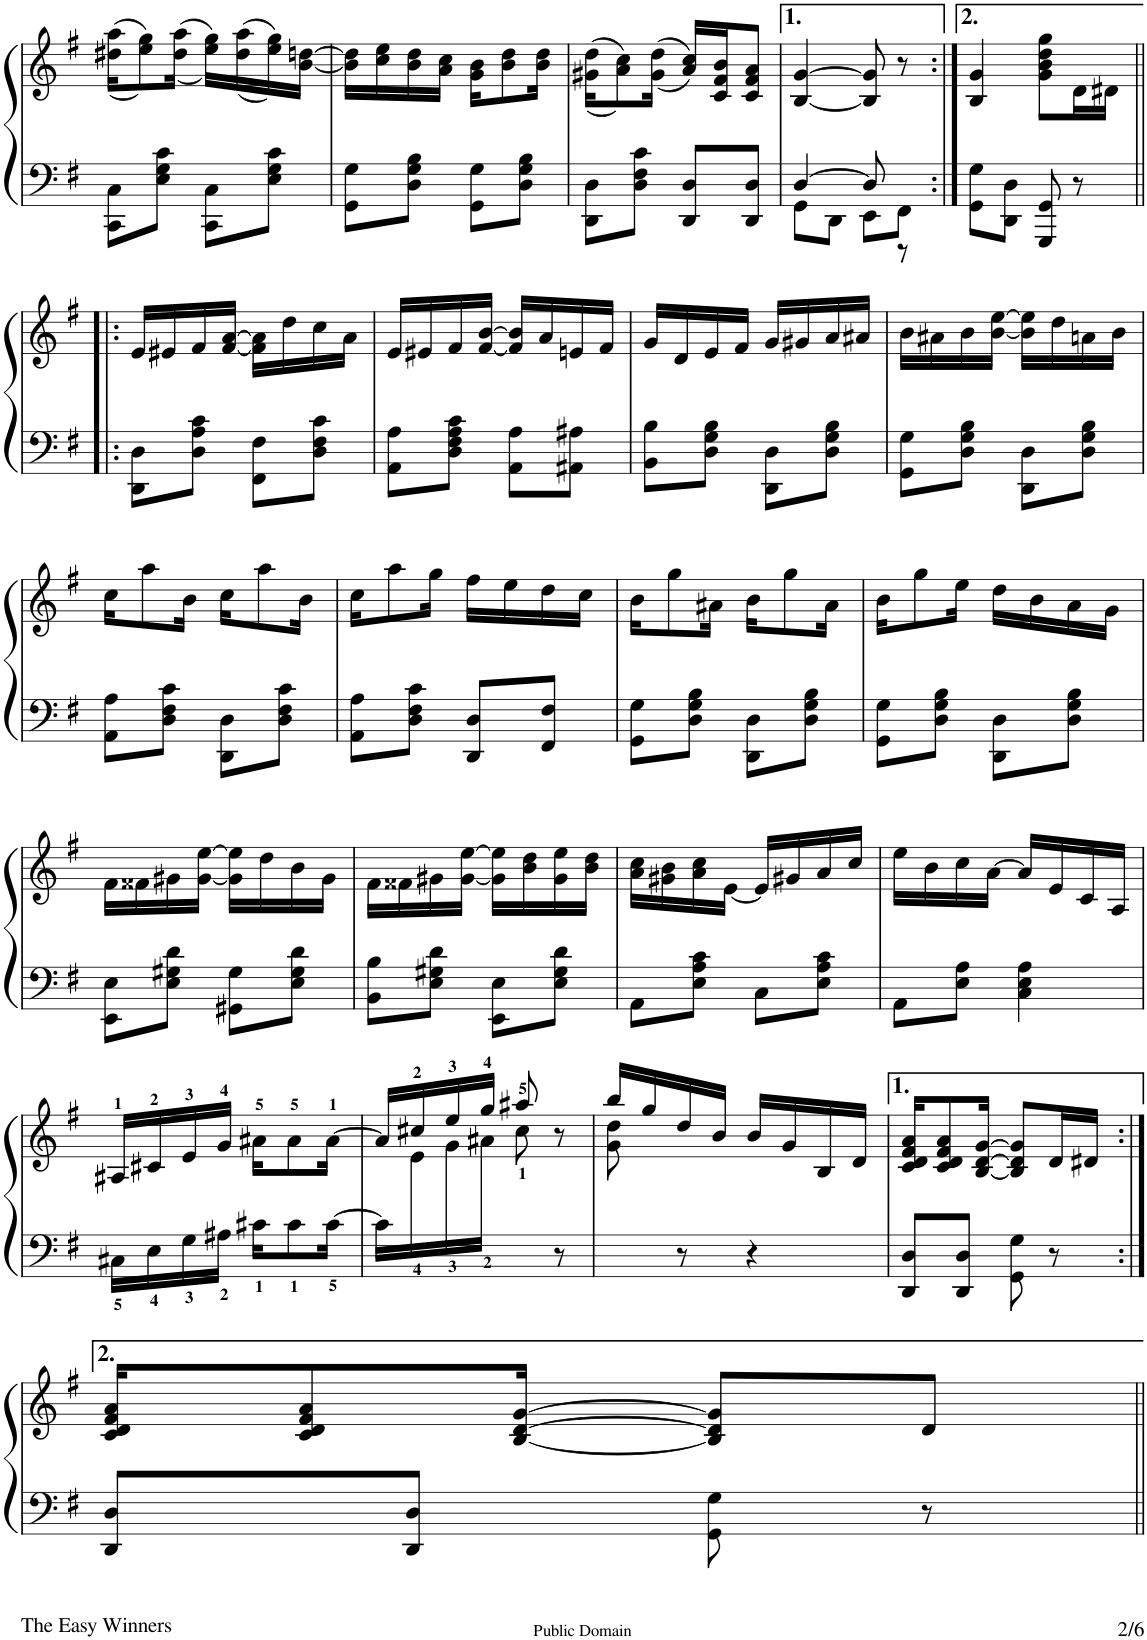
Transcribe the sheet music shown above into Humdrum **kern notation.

**kern	**kern
*part1	*part1
*staff2	*staff1
*I"Piano	*
*I'Pno	*
!!LO:PB:g=z
*clefF4	*clefG2
*k[f#]	*k[f#]
*M2/4	*M2/4
=17	=17
8CC\ 8C\L	(<(16dd#X\ 16aa\KL
.	8ee\ 8gg\))
8E\ 8G\ 8c\J	.
.	((<16dd#\ 16aa\Jk
8CC\ 8C\L	16ee\ 16gg\LL))
.	(<(16dd#\ 16aa\
8E\ 8G\ 8c\J	16ee\ 16gg\))
.	[16b\ [16ddn\JJ
=18	=18
8GG\ 8G\L	16b\] 16dd\]LL
.	16cc\ 16ee\
8D\ 8G\ 8B\J	16b\ 16dd\
.	16a\ 16cc\JJ
8GG\ 8G\L	16g\ 16b\KL
.	8b\ 8dd\
8D\ 8G\ 8B\J	.
.	16b\ 16dd\Jk
=19	=19
8DD\ 8D\L	(<(16g#X\ 16dd\KL
.	8a\ 8cc\))
8D\ 8F#\ 8c\J	.
.	((<16g#\ 16dd\Jk
8DD/ 8D/L	16a/ 16cc/LL))
.	16c/ 16f#/ 16b/J
8DD/ 8D/J	8c/ 8f#/ 8a/J
=20	=20
*^	*
8GG\L	[4D/	[4B/ [>4g/
8DD\J	.	.
8EE\L	8D/]	8B/] 8g/]
8FF#\J	8r	8r
*v	*v	*
=21:|!	=21:|!
8GG\ 8G\L	4B/ 4g/
8DD\ 8D\J	.
8GGG/ 8GG/	8g\ 8b\ 8dd\ 8gg\L
8r	16d\L
.	16d#X\JJ
!!LO:LB:g=z
=22!|:	=22!|:
8DD\ 8D\L	16e/LL
.	16e#X/
8D\ 8A\ 8c\J	16f#/
.	[16f#/ [>16a/JJ
8FF#\ 8F#\L	16f#\] 16a\]LL
.	16dd\
8D\ 8F#\ 8c\J	16cc\
.	16a\JJ
=23	=23
8AA\ 8A\L	16e/LL
.	16e#X/
8D\ 8F#\ 8A\ 8c\J	16f#/
.	[16f#/ [>16b/JJ
8AA\ 8A\L	16f#/] 16b/]LL
.	16a/
8AA#X\ 8A#X\J	16en/
.	16f#/JJ
=24	=24
8BB\ 8B\L	16g/LL
.	16d/
8D\ 8G\ 8B\J	16e/
.	16f#/JJ
8DD\ 8D\L	16g/LL
.	16g#X/
8D\ 8G\ 8B\J	16a/
.	16a#X/JJ
=25	=25
8GG\ 8G\L	16b\LL
.	16a#X\
8D\ 8G\ 8B\J	16b\
.	[<16b\ [16ee\JJ
8DD\ 8D\L	16b\] 16ee\]LL
.	16dd\
8D\ 8G\ 8B\J	16an\
.	16b\JJ
!!LO:LB:g=z
=26	=26
8AA\ 8A\L	16cc\KL
.	8aa\
8D\ 8F#\ 8c\J	.
.	16b\Jk
8DD\ 8D\L	16cc\KL
.	8aa\
8D\ 8F#\ 8c\J	.
.	16b\Jk
=27	=27
8AA\ 8A\L	16cc\KL
.	8aa\
8D\ 8F#\ 8c\J	.
.	16gg\Jk
8DD/ 8D/L	16ff#\LL
.	16ee\
8FF#/ 8F#/J	16dd\
.	16cc\JJ
=28	=28
8GG\ 8G\L	16b\KL
.	8gg\
8D\ 8G\ 8B\J	.
.	16a#X\Jk
8DD\ 8D\L	16b\KL
.	8gg\
8D\ 8G\ 8B\J	.
.	16a#\Jk
=29	=29
8GG\ 8G\L	16b\KL
.	8gg\
8D\ 8G\ 8B\J	.
.	16ee\Jk
8DD\ 8D\L	16dd\LL
.	16b\
8D\ 8G\ 8B\J	16a\
.	16g\JJ
!!LO:LB:g=z
=30	=30
8EE\ 8E\L	16f#\LL
.	16f##X\
8E\ 8G#X\ 8d\J	16g#X\
.	[<16g#\ [16ee\JJ
8GG#X\ 8G#\L	16g#\] 16ee\]LL
.	16dd\
8E\ 8G#\ 8d\J	16b\
.	16g#\JJ
=31	=31
8BB\ 8B\L	16f#\LL
.	16f##X\
8E\ 8G#X\ 8d\J	16g#X\
.	[<16g#\ [16ee\JJ
8EE\ 8E\L	16g#\] 16ee\]LL
.	16b\ 16dd\
8E\ 8G#\ 8d\J	16g#\ 16ee\
.	16b\ 16dd\JJ
=32	=32
8AA\L	16a\ 16cc\LL
.	16g#X\ 16b\
8E\ 8A\ 8c\J	16a\ 16cc\
.	[<16e\JJ
8C\L	16e/LL]
.	16g#X/
8E\ 8A\ 8c\J	16a/
.	16cc/JJ
=33	=33
8AA\L	16ee\LL
.	16b\
8E\ 8A\J	16cc\
.	[16a\JJ
4C\ 4E\ 4A\	16a/LL]
.	16e/
.	16c/
.	16A/JJ
!!LO:LB:g=z
=34	=34
16C#X\LL	16A#X/LL
16E\	16c#X/
16G\	16e/
16A#X\JJ	16g/JJ
16c#X\KL	16a#X\KL
8c#\	8a#\
[16c#\Jk	[16a#\Jk
=35	=35
*	*^
16c#\LL]	16a#/LL]	16ryy
16ryy	16cc#X/	16e\
.	16ee/	16g\
.	16gg/JJ	16a#X\JJ
.	8aa#X/	8cc#\
8r	8r	8ryy
=36	=36	=36
8ryy	16bb/LL	8g\ 8dd\
.	16gg/	.
8r	16dd/	4.ryy
.	16b/JJ	.
4r	16b/LL	.
.	16g/	.
.	16B/	.
.	16d/JJ	.
*	*v	*v
=37	=37
8DD/ 8D/L	16c/ 16d/ 16f#/ 16a/KL
.	8c/ 8d/ 8f#/ 8a/
8DD/ 8D/J	.
.	[16B/ [>16d/ [>16g/Jk
8GG\ 8G\	8B/] 8d/] 8g/]L
8r	16d/L
.	16d#X/JJ
!!LO:LB:g=z
=38:|!	=38:|!
8DD/ 8D/L	16c/ 16d/ 16f#/ 16a/KL
.	8c/ 8d/ 8f#/ 8a/
8DD/ 8D/J	.
.	[16B/ [>16d/ [>16g/Jk
8GG\ 8G\	8B/] 8d/] 8g/]L
8r	8d/J
=||	=||
*-	*-
